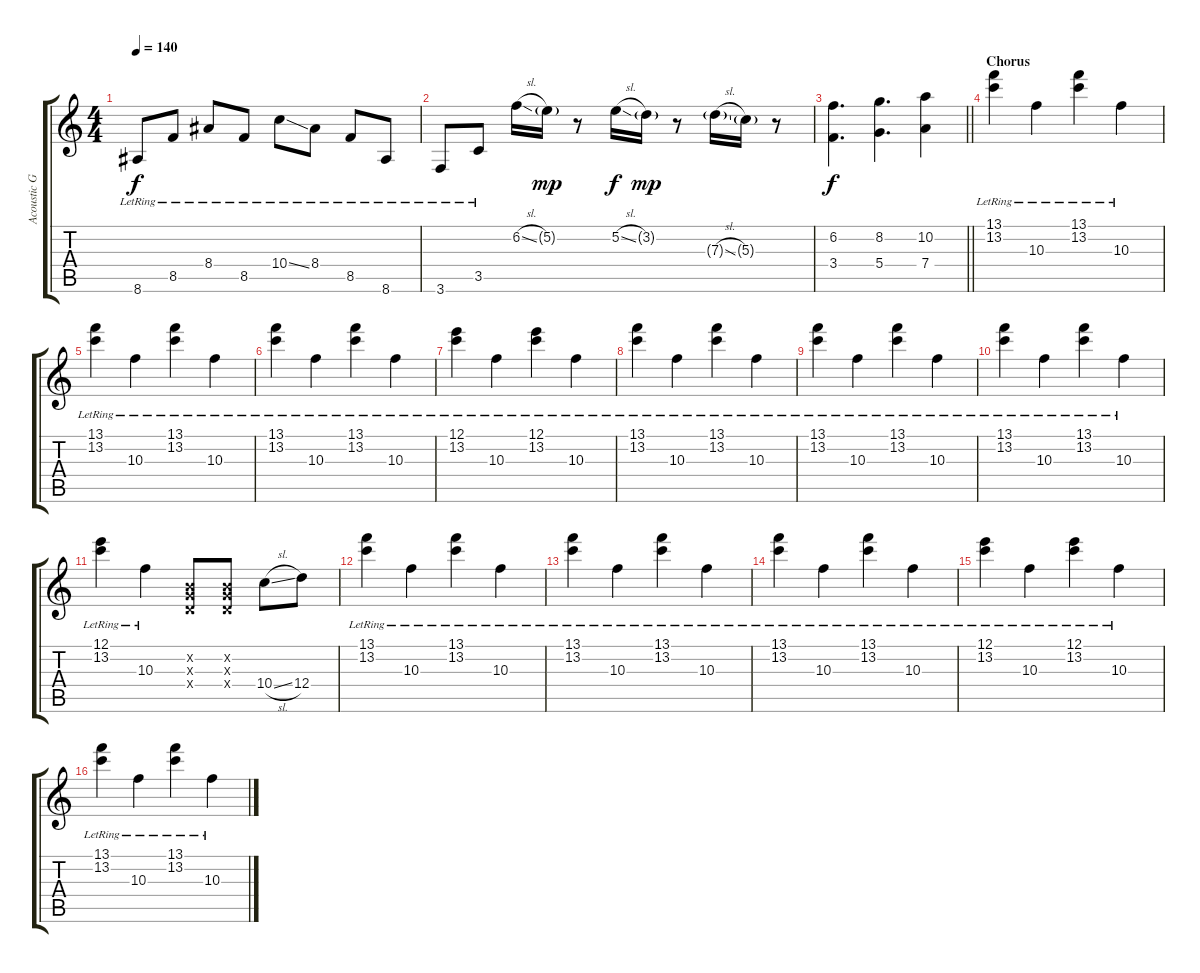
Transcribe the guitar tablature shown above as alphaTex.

\track ("Acoustic Guitar II" "Acoustic G") {instrument acousticguitarsteel}
\staff {score tabs}
\tuning (E4 B3 G3 D3 A2 D2) {hide}
\ts (4 4)
\tempo 140
\clef g2
\ks c
8.6{lr}.8{dy f} 8.5{lr}.8 8.4{lr}.8 8.5{lr}.8 10.4{ss lr}.8 8.4{lr}.8 8.5{lr}.8 8.6{lr}.8 |
3.6{lr}.8 3.5{lr}.8 6.2{sl}.16 5.2{g}.16{dy mp} r.8 5.2{sl}.16{dy f} 3.2{g}.16{dy mp} r.8 7.3{sl g}.16 5.3{g}.16 r.8 |
\barLineRight lightlight
(6.2 3.4).4{d dy f} (8.2 5.4).4{d} (10.2 7.4).4 |
\section ("" "Chorus")
(13.1{lr} 13.2{lr}).4 10.3{lr}.4 (13.1{lr} 13.2{lr}).4 10.3{lr}.4 |
(13.1{lr} 13.2{lr}).4 10.3{lr}.4 (13.1{lr} 13.2{lr}).4 10.3{lr}.4 |
(13.1{lr} 13.2{lr}).4 10.3{lr}.4 (13.1{lr} 13.2{lr}).4 10.3{lr}.4 |
(12.1{lr} 13.2{lr}).4 10.3{lr}.4 (12.1{lr} 13.2{lr}).4 10.3{lr}.4 |
(13.1{lr} 13.2{lr}).4 10.3{lr}.4 (13.1{lr} 13.2{lr}).4 10.3{lr}.4 |
(13.1{lr} 13.2{lr}).4 10.3{lr}.4 (13.1{lr} 13.2{lr}).4 10.3{lr}.4 |
(13.1{lr} 13.2{lr}).4 10.3{lr}.4 (13.1{lr} 13.2{lr}).4 10.3{lr}.4 |
(12.1{lr} 13.2{lr}).4 10.3{lr}.4 (0.2{x} 0.3{x} 0.4{x}).8 (0.2{x} 0.3{x} 0.4{x}).8 10.4{sl}.8 12.4.8 |
(13.1{lr} 13.2{lr}).4 10.3{lr}.4 (13.1{lr} 13.2{lr}).4 10.3{lr}.4 |
(13.1{lr} 13.2{lr}).4 10.3{lr}.4 (13.1{lr} 13.2{lr}).4 10.3{lr}.4 |
(13.1{lr} 13.2{lr}).4 10.3{lr}.4 (13.1{lr} 13.2{lr}).4 10.3{lr}.4 |
(12.1{lr} 13.2{lr}).4 10.3{lr}.4 (12.1{lr} 13.2{lr}).4 10.3{lr}.4 |
(13.1{lr} 13.2{lr}).4 10.3{lr}.4 (13.1{lr} 13.2{lr}).4 10.3{lr}.4
